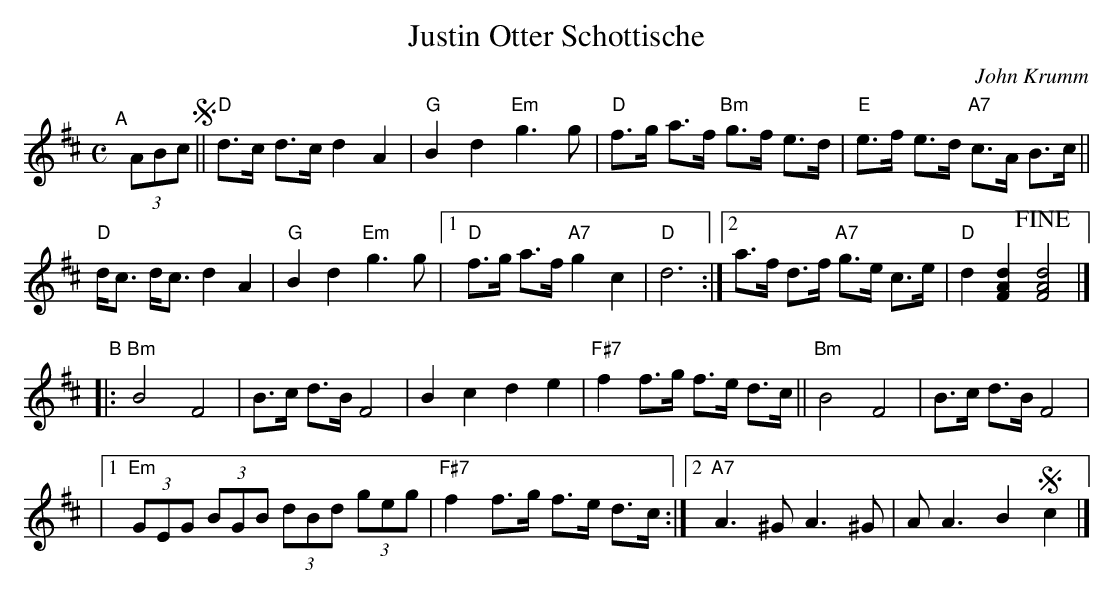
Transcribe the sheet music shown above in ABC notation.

X:1
T: Justin Otter Schottische
C: John Krumm
M: C
L: 1/8
K: D
"^A"[|] (3ABc !segno!||\
"D"d>c d>c d2 A2 | "G"B2 d2 "Em"g3 g |\
"D"f>g a>f "Bm"g>f e>d | "E"e>f e>d "A7"c>A B>c ||
"D"d<c d<c d2 A2 | "G"B2 d2 "Em"g3 g |\
[1 "D"f>g a>f "A7"g2 c2 | "D"d6 :|\
[2 a>f d>f "A7"g>e c>e | "D"d2 [d2A2F2] !fine![d4A4F4] |]
"^B"|:\
"Bm"B4 F4 | B>c d>B F4 |\
B2 c2 d2 e2 | "F#7"f2 f>g f>e d>c ||\
"Bm"B4 F4 | B>c d>B F4 |
|[1 "Em"(3GEG (3BGB (3dBd (3geg | "F#7"f2 f>g f>e d>c \
:|[2 "A7"A3^G A3 ^G | A A3 B2 !segno!c2 |]
